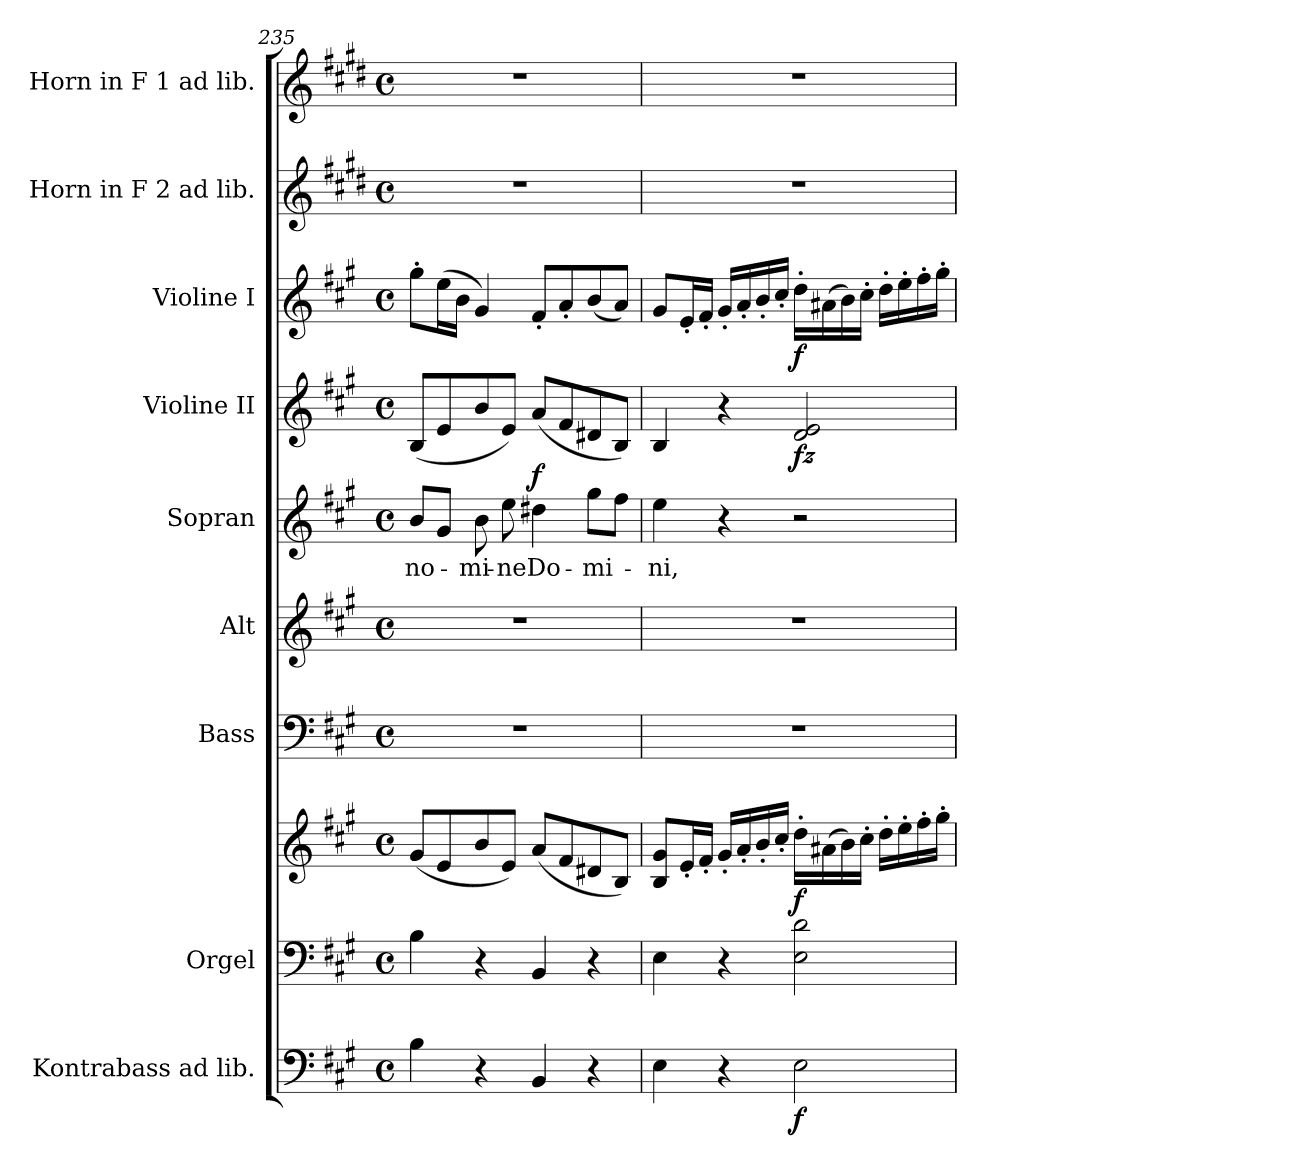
**kern	**dynam	**kern	**kern	**dynam	**kern	**kern	**kern	**text	**dynam	**kern	**dynam	**kern	**dynam	**kern	**kern
*part9	*part9	*part8	*part8	*part8	*part7	*part6	*part5	*part5	*part5	*part4	*part4	*part3	*part3	*part2	*part1
*staff10	*staff10	*staff9	*staff8	*staff8/9	*staff7	*staff6	*staff5	*staff5	*staff5	*staff4	*staff4	*staff3	*staff3	*staff2	*staff1
*I"Kontrabass ad lib.	*	*I"Orgel	*	*	*I"Bass	*I"Alt	*I"Sopran	*	*	*I"Violine II	*	*I"Violine I	*	*I"Horn in F 2 ad lib.	*I"Horn in F 1 ad lib.
*I'Kb.	*	*I'Org.	*	*	*I'B.	*I'A.	*I'S.	*	*	*I'Vl. II	*	*I'Vl. I	*	*	*
*clefF4	*	*clefF4	*clefG2	*	*clefF4	*clefG2	*clefG2	*	*	*clefG2	*	*clefG2	*	*clefG2	*clefG2
*ITrd7c12	*	*	*	*	*	*	*	*	*	*	*	*	*	*ITrd4c7	*ITrd4c7
*k[f#c#g#]	*	*k[f#c#g#]	*k[f#c#g#]	*	*k[f#c#g#]	*k[f#c#g#]	*k[f#c#g#]	*	*	*k[f#c#g#]	*	*k[f#c#g#]	*	*k[f#c#g#]	*k[f#c#g#]
*A:	*	*A:	*A:	*	*A:	*A:	*A:	*	*	*A:	*	*A:	*	*A:	*A:
*M4/4	*	*M4/4	*M4/4	*	*M4/4	*M4/4	*M4/4	*	*	*M4/4	*	*M4/4	*	*M4/4	*M4/4
*met(c)	*	*met(c)	*met(c)	*	*met(c)	*met(c)	*met(c)	*	*	*met(c)	*	*met(c)	*	*met(c)	*met(c)
=235	=235	=235	=235	=235	=235	=235	=235	=235	=235	=235	=235	=235	=235	=235	=235
!	!	!	!	!	!	!	!	!LO:LY:b	!	!	!	!	!	!	!
4BB\	.	4B\	(<8g#/L	.	1r	1r	8b/L	no-	.	(<8B/L	.	8gg#'>\L	.	1r	1r
.	.	.	8e/	.	.	.	8g#/J	.	.	8e/	.	(>16ee\L	.	.	.
.	.	.	.	.	.	.	.	.	.	.	.	16b\JJ	.	.	.
!	!	!	!	!	!	!	!	!LO:LY:b	!	!	!	!	!	!	!
4r	.	4r	8b/	.	.	.	8b\	-mi-	.	8b/	.	4g#/)	.	.	.
!	!	!	!	!	!	!	!	!LO:LY:b	!	!	!	!	!	!	!
.	.	.	8e/J)	.	.	.	8ee\	-ne	.	8e/J)	.	.	.	.	.
!	!	!	!	!	!	!	!	!LO:LY:b	!LO:DY:a	!	!	!	!	!	!
4BBB/	.	4BB/	(<8a/L	.	.	.	4dd#X\	Do-	f	(<8a/L	.	8f#'</L	.	.	.
.	.	.	8f#/	.	.	.	.	.	.	8f#/	.	8a'</	.	.	.
!	!	!	!	!	!	!	!	!LO:LY:b	!	!	!	!	!	!	!
4r	.	4r	8d#X/	.	.	.	8gg#\L	-mi-	.	8d#X/	.	(<8b/	.	.	.
.	.	.	8B/J)	.	.	.	8ff#\J	.	.	8B/J)	.	8a/J)	.	.	.
!!LO:PB:g=z
=236	=236	=236	=236	=236	=236	=236	=236	=236	=236	=236	=236	=236	=236	=236	=236
!	!	!	!	!	!	!	!	!LO:LY:b	!	!	!	!	!	!	!
4EE\	.	4E\	8B/ 8g#/L	.	1r	1r	4ee\	-ni,	.	4B/	.	8g#/L	.	1r	1r
.	.	.	16e'</L	.	.	.	.	.	.	.	.	16e'</L	.	.	.
.	.	.	16f#'</JJ	.	.	.	.	.	.	.	.	16f#'</JJ	.	.	.
4r	.	4r	16g#'</LL	.	.	.	4r	.	.	4r	.	16g#'</LL	.	.	.
.	.	.	16a'</	.	.	.	.	.	.	.	.	16a'</	.	.	.
.	.	.	16b'</	.	.	.	.	.	.	.	.	16b'</	.	.	.
.	.	.	16cc#'</JJ	.	.	.	.	.	.	.	.	16cc#'</JJ	.	.	.
!	!LO:DY:b	!	!	!LO:DY:b	!	!	!	!	!	!	!LO:DY:b	!	!LO:DY:b	!	!
2EE\	f	2E\ 2d\	16dd'>\LL	f	.	.	2r	.	.	2d/ 2e/	fz	16dd'>\LL	f	.	.
.	.	.	(>16a#X\	.	.	.	.	.	.	.	.	(>16a#X\	.	.	.
.	.	.	16b\)	.	.	.	.	.	.	.	.	16b\)	.	.	.
.	.	.	16cc#'>\JJ	.	.	.	.	.	.	.	.	16cc#'>\JJ	.	.	.
.	.	.	16dd'>\LL	.	.	.	.	.	.	.	.	16dd'>\LL	.	.	.
.	.	.	16ee'>\	.	.	.	.	.	.	.	.	16ee'>\	.	.	.
.	.	.	16ff#'>\	.	.	.	.	.	.	.	.	16ff#'>\	.	.	.
.	.	.	16gg#'>\JJ	.	.	.	.	.	.	.	.	16gg#'>\JJ	.	.	.
=	=	=	=	=	=	=	=	=	=	=	=	=	=	=	=
*-	*-	*-	*-	*-	*-	*-	*-	*-	*-	*-	*-	*-	*-	*-	*-
